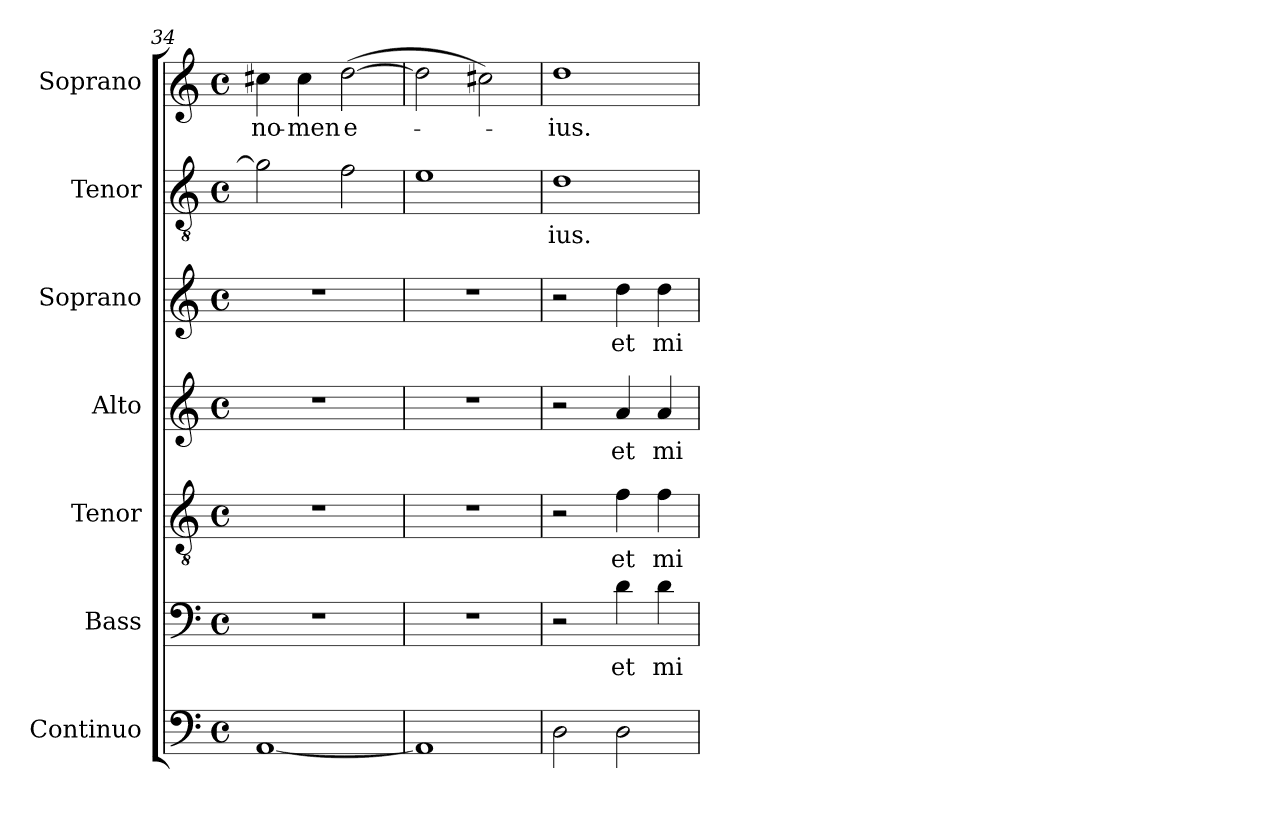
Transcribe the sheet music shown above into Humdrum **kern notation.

**kern	**kern	**text	**kern	**text	**kern	**text	**kern	**text	**kern	**text	**kern	**text
*part7	*part6	*part6	*part5	*part5	*part4	*part4	*part3	*part3	*part2	*part2	*part1	*part1
*staff7	*staff6	*staff6	*staff5	*staff5	*staff4	*staff4	*staff3	*staff3	*staff2	*staff2	*staff1	*staff1
*I"Continuo	*I"Bass	*	*I"Tenor	*	*I"Alto	*	*I"Soprano	*	*I"Tenor	*	*I"Soprano	*
*I'Cont.	*I'B.	*	*I'T.	*	*I'A.	*	*I'S.	*	*I'T.	*	*I'S.	*
*clefF4	*clefF4	*	*clefGv2	*	*clefG2	*	*clefG2	*	*clefGv2	*	*clefG2	*
*	*	*	*ITrd7c12	*	*	*	*	*	*ITrd7c12	*	*	*
*k[]	*k[]	*	*k[]	*	*k[]	*	*k[]	*	*k[]	*	*k[]	*
*C:	*C:	*	*C:	*	*C:	*	*C:	*	*C:	*	*C:	*
*M4/4	*M4/4	*	*M4/4	*	*M4/4	*	*M4/4	*	*M4/4	*	*M4/4	*
*met(c)	*met(c)	*	*met(c)	*	*met(c)	*	*met(c)	*	*met(c)	*	*met(c)	*
=34	=34	=34	=34	=34	=34	=34	=34	=34	=34	=34	=34	=34
!	!	!	!	!	!	!	!	!	!	!	!	!LO:LY:b:color=#000000
[<1AAi	1r	.	1r	.	1r	.	1r	.	2Gi\]	.	4cc#Xi\	no-
!	!	!	!	!	!	!	!	!	!	!	!	!LO:LY:b:color=#000000
.	.	.	.	.	.	.	.	.	.	.	4cc#i\	-men
!	!	!	!	!	!	!	!	!	!	!	!	!LO:LY:b:color=#000000
.	.	.	.	.	.	.	.	.	2Fi\	.	([>2ddi\	e-
=35	=35	=35	=35	=35	=35	=35	=35	=35	=35	=35	=35	=35
1AAi]	1r	.	1r	.	1r	.	1r	.	1Ei	.	2ddi\]	.
.	.	.	.	.	.	.	.	.	.	.	2cc#Xi\)	.
=36	=36	=36	=36	=36	=36	=36	=36	=36	=36	=36	=36	=36
!	!	!	!	!	!	!	!	!	!	!LO:LY:b:color=#000000	!	!
!	!	!	!	!	!	!	!	!	!	!	!	!LO:LY:b:color=#000000
2Di\	2r	.	2r	.	2r	.	2r	.	1Di	-ius.	1ddi	-ius.
!	!	!LO:LY:b:color=#000000	!	!	!	!	!	!	!	!	!	!
!	!	!	!	!LO:LY:b:color=#000000	!	!	!	!	!	!	!	!
!	!	!	!	!	!	!LO:LY:b:color=#000000	!	!	!	!	!	!
!	!	!	!	!	!	!	!	!LO:LY:b:color=#000000	!	!	!	!
2Di\	4di\	et	4Fi\	et	4ai/	et	4ddi\	et	.	.	.	.
!	!	!LO:LY:b:color=#000000	!	!	!	!	!	!	!	!	!	!
!	!	!	!	!LO:LY:b:color=#000000	!	!	!	!	!	!	!	!
!	!	!	!	!	!	!LO:LY:b:color=#000000	!	!	!	!	!	!
!	!	!	!	!	!	!	!	!LO:LY:b:color=#000000	!	!	!	!
.	4di\	mi-	4Fi\	mi-	4ai/	mi-	4ddi\	mi-	.	.	.	.
=	=	=	=	=	=	=	=	=	=	=	=	=
*-	*-	*-	*-	*-	*-	*-	*-	*-	*-	*-	*-	*-
